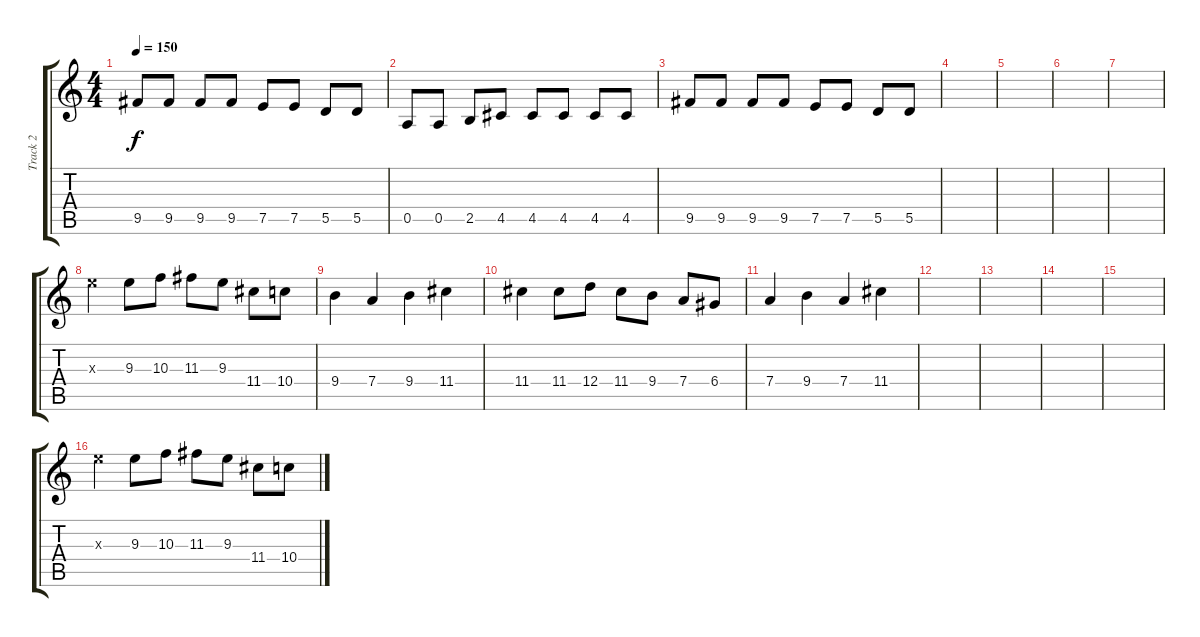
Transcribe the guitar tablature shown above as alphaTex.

\track ("Track 2" "Track 2") {instrument distortionguitar}
\staff {score tabs}
\tuning (E4 B3 G3 D3 A2 E2) {hide}
\ts (4 4)
\tempo 150
\clef g2
\ks c
9.5.8{dy f} 9.5.8 9.5.8 9.5.8 7.5.8 7.5.8 5.5.8 5.5.8 |
0.5.8 0.5.8 2.5.8 4.5.8 4.5.8 4.5.8 4.5.8 4.5.8 |
9.5.8 9.5.8 9.5.8 9.5.8 7.5.8 7.5.8 5.5.8 5.5.8 |
|
|
|
|
9.3{x}.4 9.3.8 10.3.8 11.3.8 9.3.8 11.4.8 10.4.8 |
9.4.4 7.4.4 9.4.4 11.4.4 |
11.4.4 11.4.8 12.4.8 11.4.8 9.4.8 7.4.8 6.4.8 |
7.4.4 9.4.4 7.4.4 11.4.4 |
|
|
|
|
9.3{x}.4 9.3.8 10.3.8 11.3.8 9.3.8 11.4.8 10.4.8
